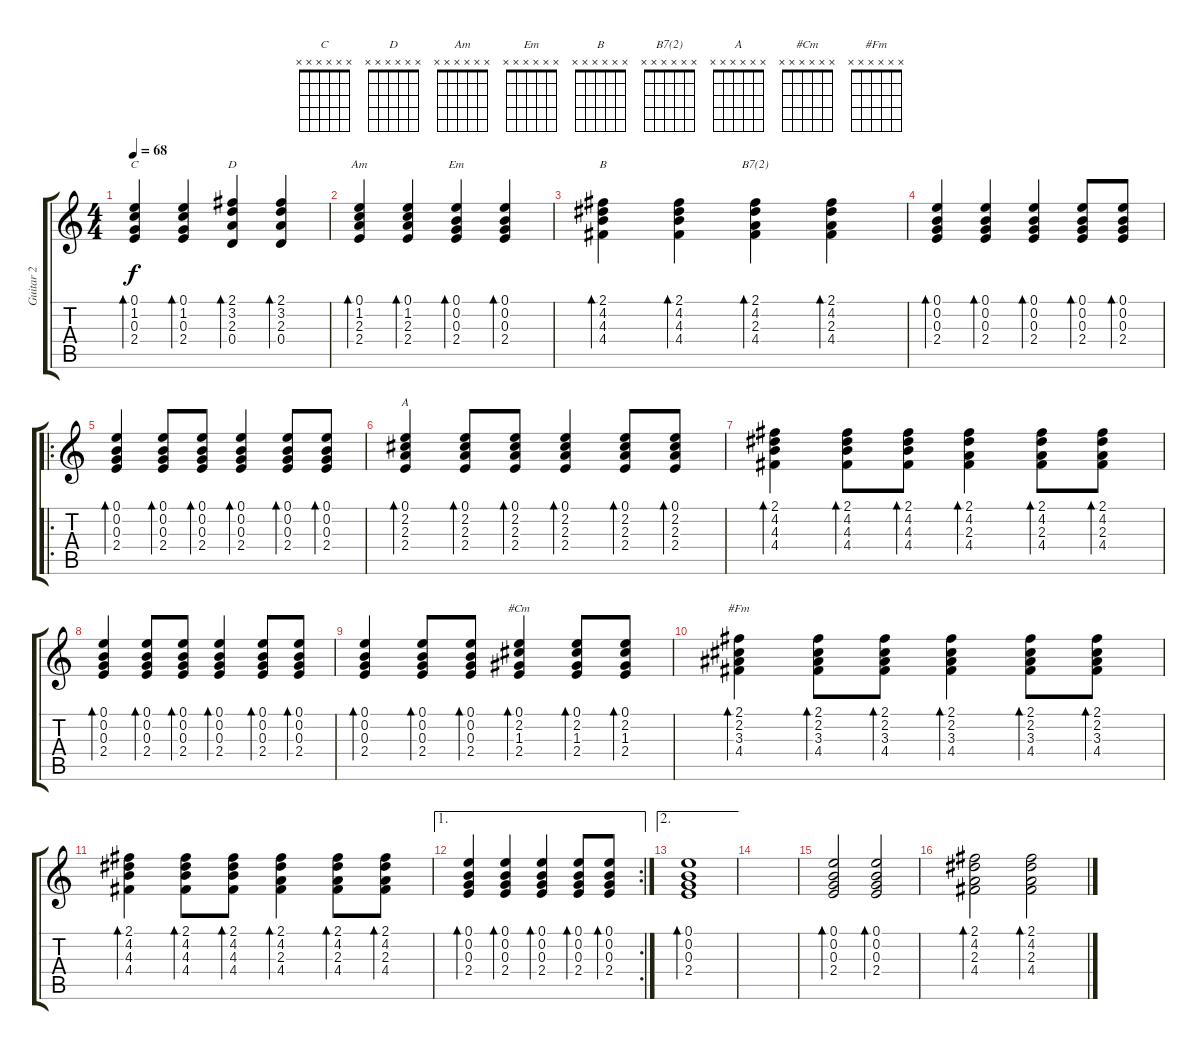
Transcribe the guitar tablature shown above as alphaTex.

\track ("Guitar 2" "Guitar 2") {instrument acousticguitarsteel}
\staff {score tabs}
\tuning (E4 B3 G3 D3 A2 E2) {hide}
\chord ("C" x x x x x x) {firstfret 0}
\chord ("D" x x x x x x) {firstfret 0}
\chord ("Am" x x x x x x) {firstfret 0}
\chord ("Em" x x x x x x) {firstfret 0}
\chord ("B" x x x x x x) {firstfret 0}
\chord ("B7(2)" x x x x x x) {firstfret 0}
\chord ("A" x x x x x x) {firstfret 0}
\chord ("#Cm" x x x x x x) {firstfret 0}
\chord ("#Fm" x x x x x x) {firstfret 0}
\ts (4 4)
\tempo 68
\clef g2
\ks c
(0.1 1.2 0.3 2.4).4{bd 30 ch "C" dy f} (0.1 1.2 0.3 2.4).4{bd 30} (2.1 3.2 2.3 0.4).4{bd 30 ch "D"} (2.1 3.2 2.3 0.4).4{bd 30} |
(0.1 1.2 2.3 2.4).4{bd 30 ch "Am"} (0.1 1.2 2.3 2.4).4{bd 30} (0.1 0.2 0.3 2.4).4{bd 30 ch "Em"} (0.1 0.2 0.3 2.4).4{bd 30} |
(2.1 4.2 4.3 4.4).4{bd 30 ch "B"} (2.1 4.2 4.3 4.4).4{bd 30} (2.1 4.2 2.3 4.4).4{bd 30 ch "B7(2)"} (2.1 4.2 2.3 4.4).4{bd 30} |
(0.1 0.2 0.3 2.4).4{bd 30} (0.1 0.2 0.3 2.4).4{bd 30} (0.1 0.2 0.3 2.4).4{bd 30} (0.1 0.2 0.3 2.4).8{bd 30} (0.1 0.2 0.3 2.4).8{bd 30} |
\ro
(0.1 0.2 0.3 2.4).4{bd 30} (0.1 0.2 0.3 2.4).8{bd 30} (0.1 0.2 0.3 2.4).8{bd 30} (0.1 0.2 0.3 2.4).4{bd 30} (0.1 0.2 0.3 2.4).8{bd 30} (0.1 0.2 0.3 2.4).8{bd 30} |
(0.1 2.2 2.3 2.4).4{bd 30 ch "A"} (0.1 2.2 2.3 2.4).8{bd 30} (0.1 2.2 2.3 2.4).8{bd 30} (0.1 2.2 2.3 2.4).4{bd 30} (0.1 2.2 2.3 2.4).8{bd 30} (0.1 2.2 2.3 2.4).8{bd 30} |
(2.1 4.2 4.3 4.4).4{bd 30} (2.1 4.2 4.3 4.4).8{bd 30} (2.1 4.2 4.3 4.4).8{bd 30} (2.1 4.2 2.3 4.4).4{bd 30} (2.1 4.2 2.3 4.4).8{bd 30} (2.1 4.2 2.3 4.4).8{bd 30} |
(0.1 0.2 0.3 2.4).4{bd 30} (0.1 0.2 0.3 2.4).8{bd 30} (0.1 0.2 0.3 2.4).8{bd 30} (0.1 0.2 0.3 2.4).4{bd 30} (0.1 0.2 0.3 2.4).8{bd 30} (0.1 0.2 0.3 2.4).8{bd 30} |
(0.1 0.2 0.3 2.4).4{bd 30} (0.1 0.2 0.3 2.4).8{bd 30} (0.1 0.2 0.3 2.4).8{bd 30} (0.1 2.2 1.3 2.4).4{bd 30 ch "#Cm"} (0.1 2.2 1.3 2.4).8{bd 30} (0.1 2.2 1.3 2.4).8{bd 30} |
(2.1 2.2 3.3 4.4).4{bd 30 ch "#Fm"} (2.1 2.2 3.3 4.4).8{bd 30} (2.1 2.2 3.3 4.4).8{bd 30} (2.1 2.2 3.3 4.4).4{bd 30} (2.1 2.2 3.3 4.4).8{bd 30} (2.1 2.2 3.3 4.4).8{bd 30} |
(2.1 4.2 4.3 4.4).4{bd 30} (2.1 4.2 4.3 4.4).8{bd 30} (2.1 4.2 4.3 4.4).8{bd 30} (2.1 4.2 2.3 4.4).4{bd 30} (2.1 4.2 2.3 4.4).8{bd 30} (2.1 4.2 2.3 4.4).8{bd 30} |
\ae 1
\rc 2
(0.1 0.2 0.3 2.4).4{bd 30} (0.1 0.2 0.3 2.4).4{bd 30} (0.1 0.2 0.3 2.4).4{bd 30} (0.1 0.2 0.3 2.4).8{bd 30} (0.1 0.2 0.3 2.4).8{bd 30} |
\ae 2
(0.1 0.2 0.3 2.4).1{bd 120} |
|
(0.1 0.2 0.3 2.4).2{bd 30} (0.1 0.2 0.3 2.4).2{bd 30} |
(2.1 4.2 2.3 4.4).2{bd 30} (2.1 4.2 2.3 4.4).2{bd 30}
